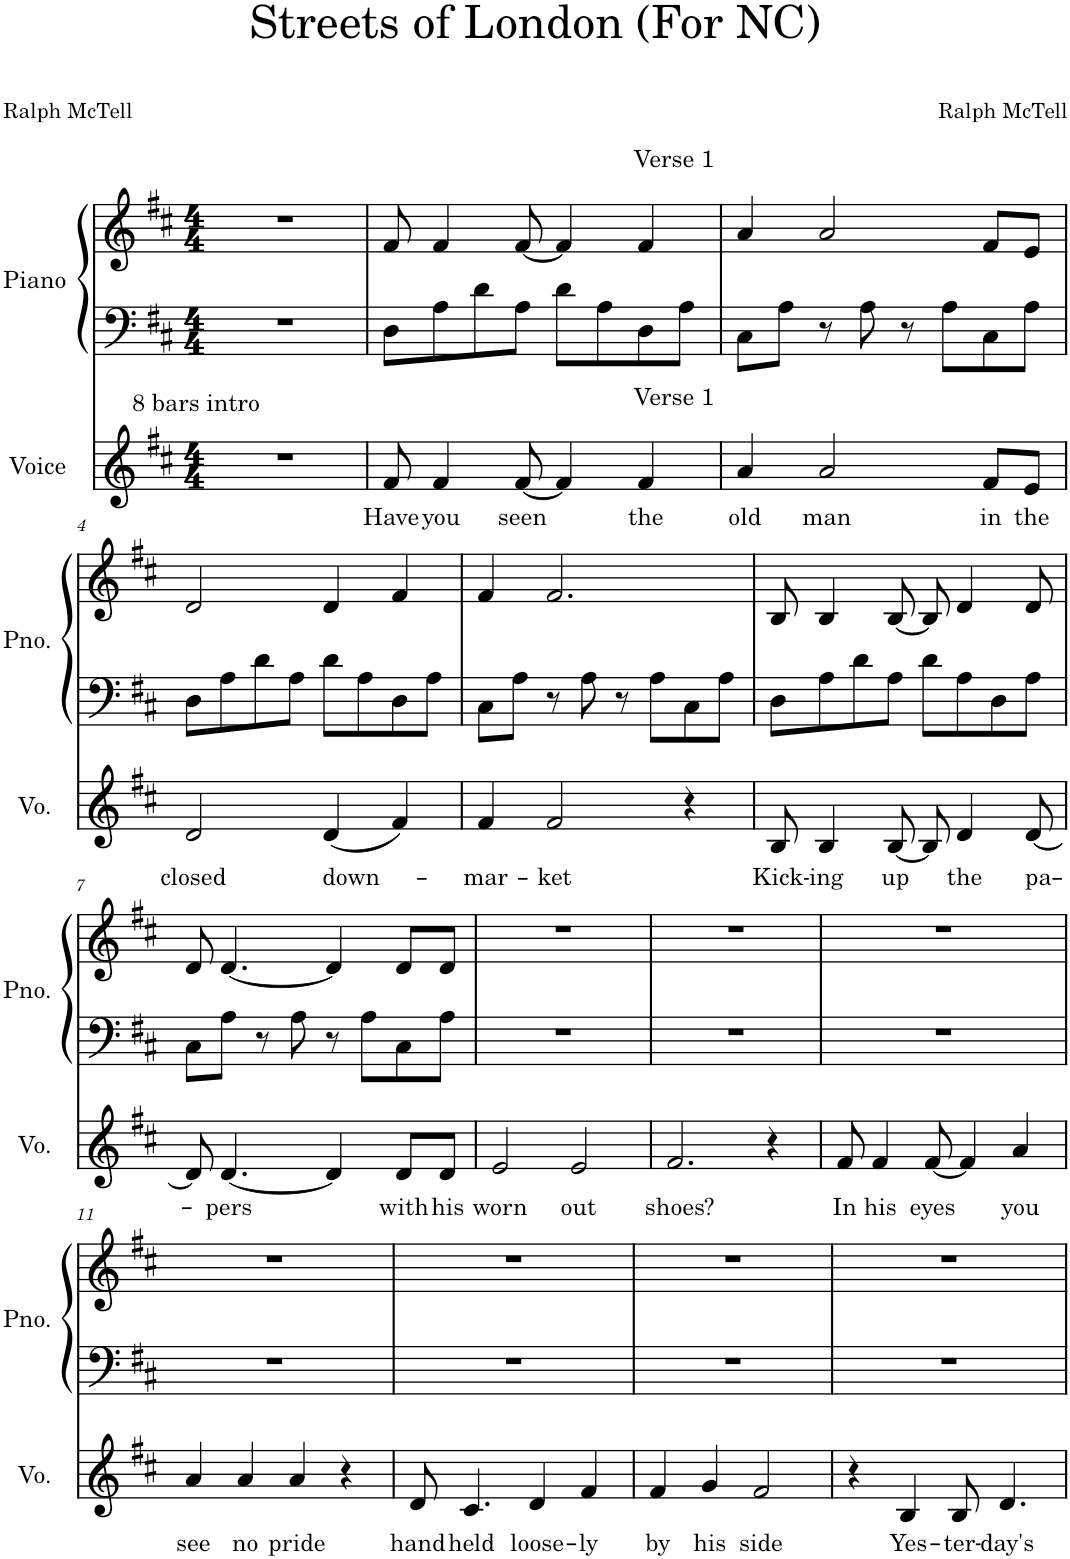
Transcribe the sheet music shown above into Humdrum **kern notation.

**kern	**text	**kern	**kern
*part2	*part2	*part1	*part1
*staff3	*staff3	*staff2	*staff1
*I"Voice	*	*I"Piano	*
*I'Vo.	*	*I'Pno.	*
*clefG2	*	*clefF4	*clefG2
*k[f#c#]	*	*k[f#c#]	*k[f#c#]
*M4/4	*	*M4/4	*M4/4
=1	=1	=1	=1
!LO:TX:a:t=8 bars intro	!	!	!
1r	.	1r	1r
=2	=2	=2	=2
!	!	!	!LO:TX:a:t=Verse 1
!LO:TX:a:t=Verse 1	!	!	!
!	!LO:LY:b	!	!
8f#/	Have	8D\L	8f#/
!	!LO:LY:b	!	!
4f#/	you	8A\	4f#/
.	.	8d\	.
!	!LO:LY:b	!	!
[8f#/	seen	8A\J	[8f#/
4f#/]	.	8d\L	4f#/]
.	.	8A\	.
!	!LO:LY:b	!	!
4f#/	the	8D\	4f#/
.	.	8A\J	.
=3	=3	=3	=3
!	!LO:LY:b	!	!
4a/	old	8C#\L	4a/
.	.	8A\J	.
!	!LO:LY:b	!	!
2a/	man	8r	2a/
.	.	8A\	.
.	.	8r	.
.	.	8A\L	.
!	!LO:LY:b	!	!
8f#/L	in	8C#\	8f#/L
!	!LO:LY:b	!	!
8e/J	the	8A\J	8e/J
!!LO:LB:g=z
=4	=4	=4	=4
!	!LO:LY:b	!	!
2d/	closed	8D\L	2d/
.	.	8A\	.
.	.	8d\	.
.	.	8A\J	.
!	!LO:LY:b	!	!
(4d/	down-	8d\L	4d/
.	.	8A\	.
4f#/)	.	8D\	4f#/
.	.	8A\J	.
=5	=5	=5	=5
!	!LO:LY:b	!	!
4f#/	-mar-	8C#\L	4f#/
.	.	8A\J	.
!	!LO:LY:b	!	!
2f#/	-ket	8r	2.f#/
.	.	8A\	.
.	.	8r	.
.	.	8A\L	.
4r	.	8C#\	.
.	.	8A\J	.
=6	=6	=6	=6
!	!LO:LY:b	!	!
8B/	-Kick-	8D\L	8B/
!	!LO:LY:b	!	!
4B/	-ing	8A\	4B/
.	.	8d\	.
!	!LO:LY:b	!	!
[8B/	up	8A\J	[8B/
8B/]	.	8d\L	8B/]
!	!LO:LY:b	!	!
4d/	the	8A\	4d/
.	.	8D\	.
!	!LO:LY:b	!	!
[8d/	pa-	8A\J	8d/
!!LO:LB:g=z
=7	=7	=7	=7
8d/]	.	8C#\L	8d/
!	!LO:LY:b	!	!
[4.d/	-pers	8A\J	[4.d/
.	.	8r	.
.	.	8A\	.
4d/]	.	8r	4d/]
.	.	8A\L	.
!	!LO:LY:b	!	!
8d/L	with	8C#\	8d/L
!	!LO:LY:b	!	!
8d/J	his	8A\J	8d/J
=8	=8	=8	=8
!	!LO:LY:b	!	!
2e/	worn	1r	1r
!	!LO:LY:b	!	!
2e/	out	.	.
=9	=9	=9	=9
!	!LO:LY:b	!	!
2.f#/	shoes?	1r	1r
4r	.	.	.
=10	=10	=10	=10
!	!LO:LY:b	!	!
8f#/	-In	1r	1r
!	!LO:LY:b	!	!
4f#/	his	.	.
!	!LO:LY:b	!	!
[8f#/	eyes	.	.
4f#/]	.	.	.
!	!LO:LY:b	!	!
4a/	you	.	.
!!LO:LB:g=z
=11	=11	=11	=11
!	!LO:LY:b	!	!
4a/	-see	1r	1r
!	!LO:LY:b	!	!
4a/	no	.	.
!	!LO:LY:b	!	!
4a/	pride	.	.
4r	.	.	.
=12	=12	=12	=12
!	!LO:LY:b	!	!
8d/	hand	1r	1r
!	!LO:LY:b	!	!
4.c#/	held	.	.
!	!LO:LY:b	!	!
4d/	loose-	.	.
!	!LO:LY:b	!	!
4f#/	-ly	.	.
=13	=13	=13	=13
!	!LO:LY:b	!	!
4f#/	by	1r	1r
!	!LO:LY:b	!	!
4g/	his	.	.
!	!LO:LY:b	!	!
2f#/	side	.	.
=14	=14	=14	=14
4r	.	1r	1r
!	!LO:LY:b	!	!
4B/	-Yes-	.	.
!	!LO:LY:b	!	!
8B/	-ter-	.	.
!	!LO:LY:b	!	!
4.d/	-day's	.	.
=	=	=	=
*-	*-	*-	*-
